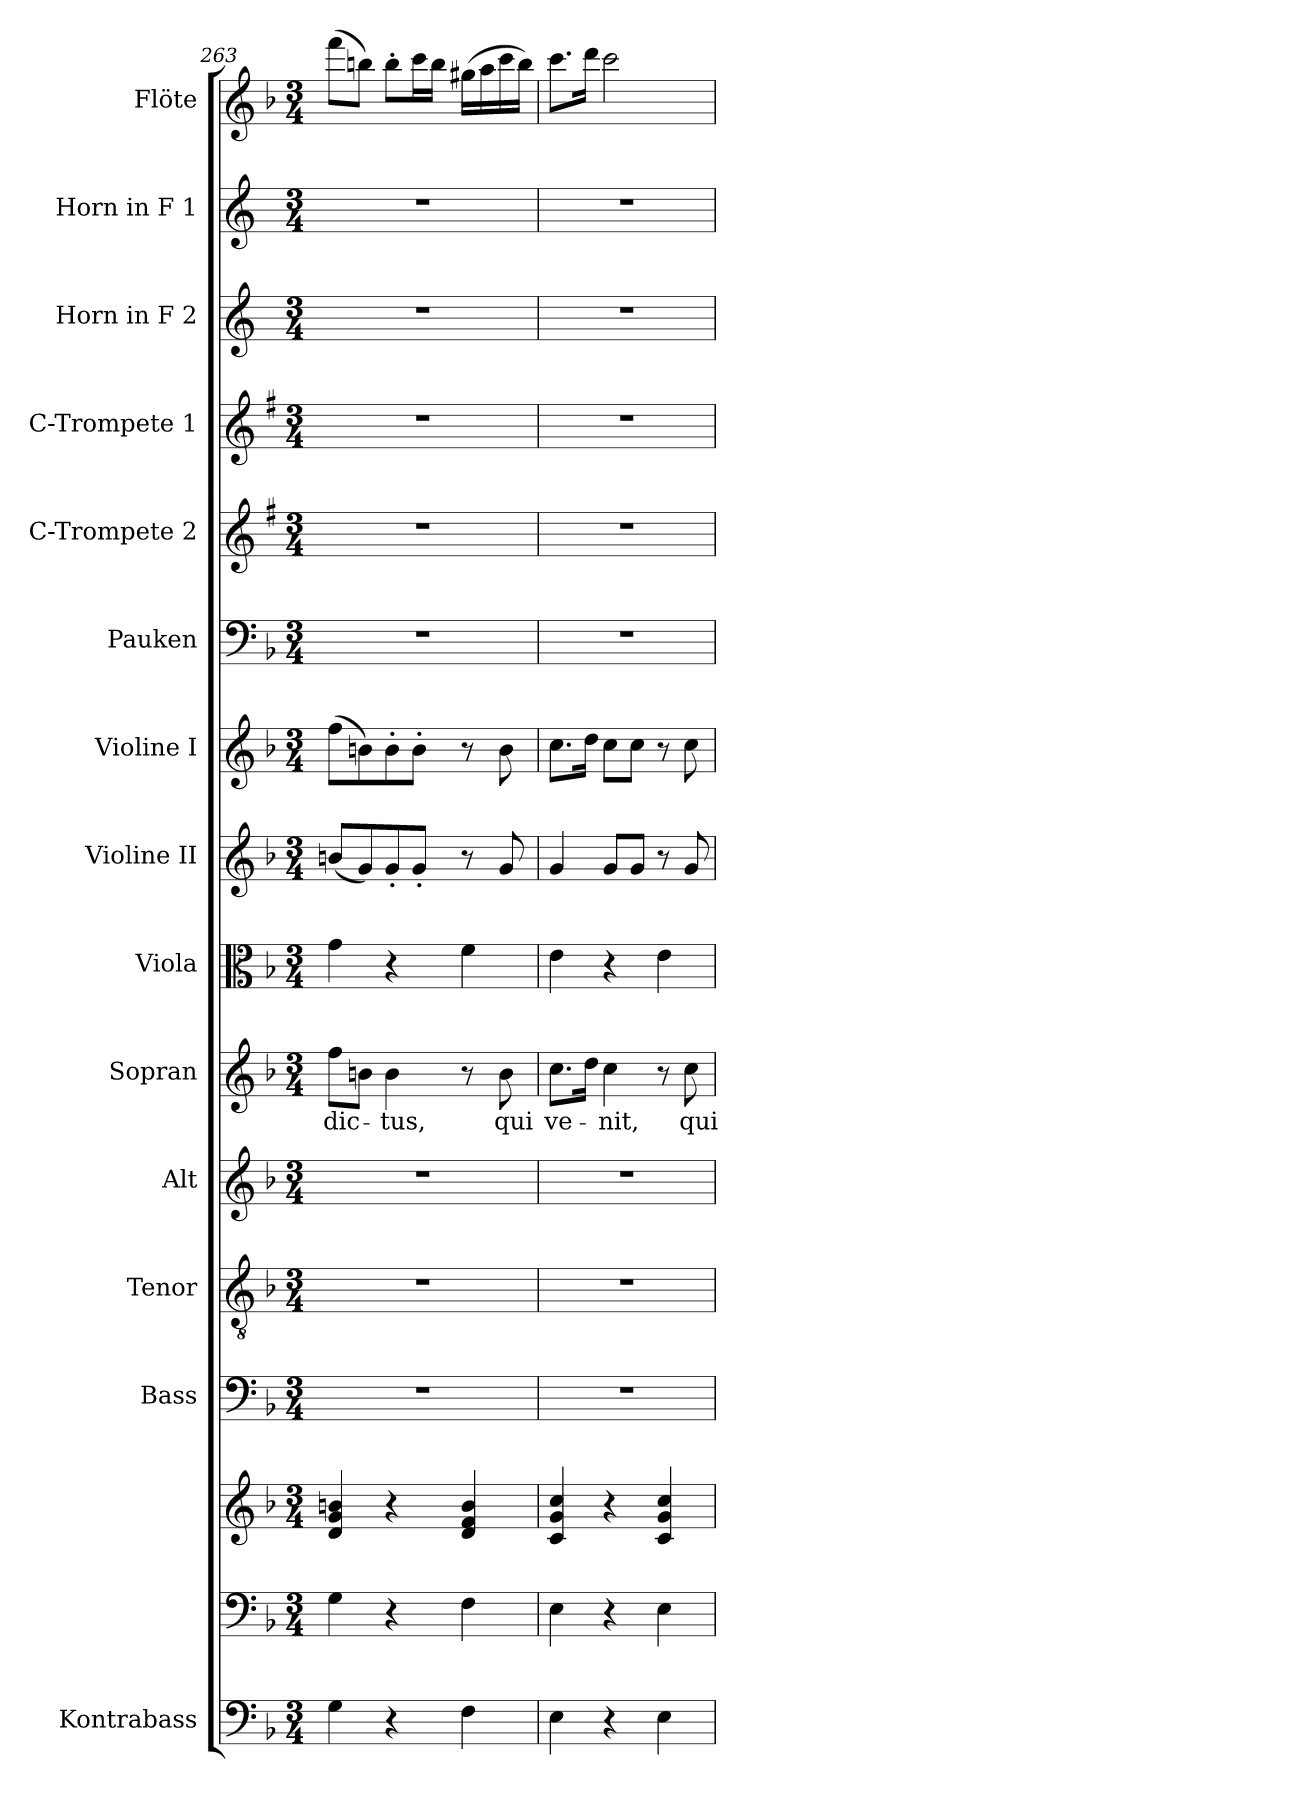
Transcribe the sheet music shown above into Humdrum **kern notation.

**kern	**kern	**kern	**kern	**kern	**kern	**kern	**text	**kern	**kern	**kern	**kern	**kern	**kern	**kern	**kern	**kern
*part15	*part14	*part14	*part13	*part12	*part11	*part10	*part10	*part9	*part8	*part7	*part6	*part5	*part4	*part3	*part2	*part1
*staff16	*staff15	*staff14	*staff13	*staff12	*staff11	*staff10	*staff10	*staff9	*staff8	*staff7	*staff6	*staff5	*staff4	*staff3	*staff2	*staff1
*I"Kontrabass	*	*	*I"Bass	*I"Tenor	*I"Alt	*I"Sopran	*	*I"Viola	*I"Violine II	*I"Violine I	*I"Pauken	*I"C-Trompete 2	*I"C-Trompete 1	*I"Horn in F 2	*I"Horn in F 1	*I"Flöte
*I'Kb.	*	*	*I'B.	*I'T.	*I'A.	*I'S.	*	*I'Vla.	*I'Vl. II	*I'Vl. I	*I'Pk.	*I'C Trp. 2	*I'C Trp. 1	*	*	*I'Fl.
*clefF4	*clefF4	*clefG2	*clefF4	*clefGv2	*clefG2	*clefG2	*	*clefC3	*clefG2	*clefG2	*clefF4	*clefG2	*clefG2	*clefG2	*clefG2	*clefG2
*ITrd7c12	*	*	*	*	*	*	*	*	*	*	*	*ITrd1c2	*ITrd1c2	*ITrd4c7	*ITrd4c7	*
*k[b-]	*k[b-]	*k[b-]	*k[b-]	*k[b-]	*k[b-]	*k[b-]	*	*k[b-]	*k[b-]	*k[b-]	*k[b-]	*k[b-]	*k[b-]	*k[b-]	*k[b-]	*k[b-]
*F:	*F:	*F:	*F:	*F:	*F:	*F:	*	*F:	*F:	*F:	*F:	*F:	*F:	*F:	*F:	*F:
*M3/4	*M3/4	*M3/4	*M3/4	*M3/4	*M3/4	*M3/4	*	*M3/4	*M3/4	*M3/4	*M3/4	*M3/4	*M3/4	*M3/4	*M3/4	*M3/4
=263	=263	=263	=263	=263	=263	=263	=263	=263	=263	=263	=263	=263	=263	=263	=263	=263
!	!	!	!	!	!	!	!LO:LY:b	!	!	!	!	!	!	!	!	!
4GG\	4G\	4d/ 4g/ 4bn/	2.r	2.r	2.r	8ff\L	-dic-	4g\	(<8bn/L	(>8ff\L	2.r	2.r	2.r	2.r	2.r	(>8fff\L
.	.	.	.	.	.	8bn\J	.	.	8g/)	8bn\)	.	.	.	.	.	8bbn\J)
!	!	!	!	!	!	!	!LO:LY:b	!	!	!	!	!	!	!	!	!
4r	4r	4r	.	.	.	4b\	-tus,	4r	8g'</	8b'>\	.	.	.	.	.	8bb'>\L
.	.	.	.	.	.	.	.	.	8g'</J	8b'>\J	.	.	.	.	.	16ccc\L
.	.	.	.	.	.	.	.	.	.	.	.	.	.	.	.	16bb\JJ
4FF\	4F\	4d/ 4f/ 4b/	.	.	.	8r	.	4f\	8r	8r	.	.	.	.	.	(>16gg#X\LL
.	.	.	.	.	.	.	.	.	.	.	.	.	.	.	.	16aa\
!	!	!	!	!	!	!	!LO:LY:b	!	!	!	!	!	!	!	!	!
.	.	.	.	.	.	8b\	qui	.	8g/	8b\	.	.	.	.	.	16ccc\
.	.	.	.	.	.	.	.	.	.	.	.	.	.	.	.	16bb\JJ)
=264	=264	=264	=264	=264	=264	=264	=264	=264	=264	=264	=264	=264	=264	=264	=264	=264
!	!	!	!	!	!	!	!LO:LY:b	!	!	!	!	!	!	!	!	!
4EE\	4E\	4c/ 4g/ 4cc/	2.r	2.r	2.r	8.cc\L	ve-	4e\	4g/	8.cc\L	2.r	2.r	2.r	2.r	2.r	8.ccc\L
.	.	.	.	.	.	16dd\Jk	.	.	.	16dd\Jk	.	.	.	.	.	16ddd\Jk
!	!	!	!	!	!	!	!LO:LY:b	!	!	!	!	!	!	!	!	!
4r	4r	4r	.	.	.	4cc\	-nit,	4r	8g/L	8cc\L	.	.	.	.	.	2ccc\
.	.	.	.	.	.	.	.	.	8g/J	8cc\J	.	.	.	.	.	.
4EE\	4E\	4c/ 4g/ 4cc/	.	.	.	8r	.	4e\	8r	8r	.	.	.	.	.	.
!	!	!	!	!	!	!	!LO:LY:b	!	!	!	!	!	!	!	!	!
.	.	.	.	.	.	8cc\	qui	.	8g/	8cc\	.	.	.	.	.	.
=	=	=	=	=	=	=	=	=	=	=	=	=	=	=	=	=
*-	*-	*-	*-	*-	*-	*-	*-	*-	*-	*-	*-	*-	*-	*-	*-	*-
